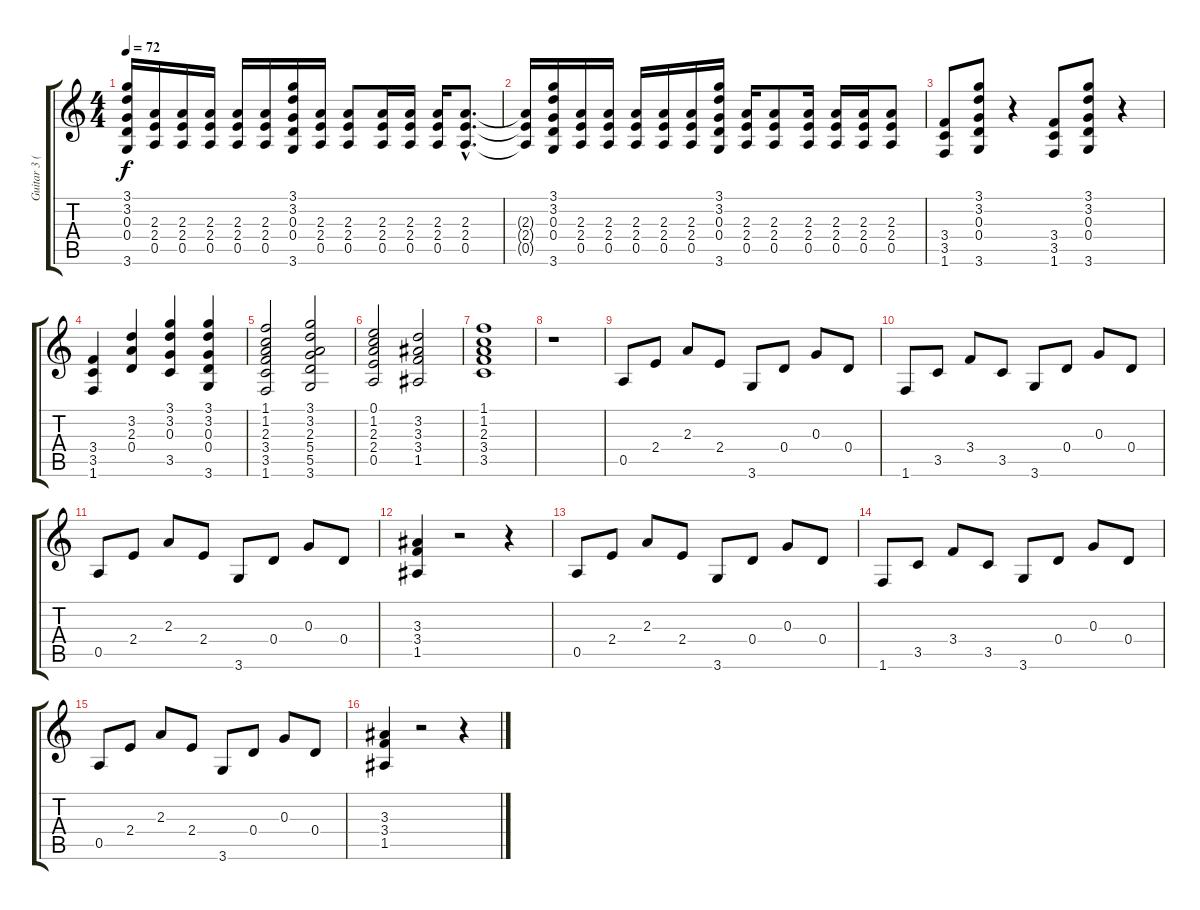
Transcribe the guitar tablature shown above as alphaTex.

\track ("Guitar 3 (Disto)" "Guitar 3 (") {instrument distortionguitar}
\staff {score tabs}
\tuning (E4 B3 G3 D3 A2 E2) {hide}
\ts (4 4)
\tempo 72
\clef g2
\ks c
(3.1 3.2 0.3 0.4 3.6).16{dy f} (2.3 2.4 0.5).16 (2.3 2.4 0.5).16 (2.3 2.4 0.5).16 (2.3 2.4 0.5).16 (2.3 2.4 0.5).16 (3.1 3.2 0.3 0.4 3.6).16 (2.3 2.4 0.5).16 (2.3 2.4 0.5).8 (2.3 2.4 0.5).16 (2.3 2.4 0.5).16 (2.3 2.4 0.5).16 (2.3{hac} 2.4{hac} 0.5{hac}).8{d} |
(2.3{t} 2.4{t} 0.5{t}).16 (3.1 3.2 0.3 0.4 3.6).16 (2.3 2.4 0.5).16 (2.3 2.4 0.5).16 (2.3 2.4 0.5).16 (2.3 2.4 0.5).16 (2.3 2.4 0.5).16 (3.1 3.2 0.3 0.4 3.6).16 (2.3 2.4 0.5).16 (2.3 2.4 0.5).8 (2.3 2.4 0.5).16 (2.3 2.4 0.5).16 (2.3 2.4 0.5).16 (2.3 2.4 0.5).8 |
(3.4 3.5 1.6).8 (3.1 3.2 0.3 0.4 3.6).8 r.4 (3.4 3.5 1.6).8 (3.1 3.2 0.3 0.4 3.6).8 r.4 |
(3.4 3.5 1.6).4 (3.2 2.3 0.4).4 (3.1 3.2 0.3 3.5).4 (3.1 3.2 0.3 0.4 3.6).4 |
(1.1 1.2 2.3 3.4 3.5 1.6).2 (3.1 3.2 2.3 5.4 5.5 3.6).2 |
(0.1 1.2 2.3 2.4 0.5).2 (3.2 3.3 3.4 1.5).2 |
(1.1 1.2 2.3 3.4 3.5).1 |
r.1 |
0.5.8 2.4.8 2.3.8 2.4.8 3.6.8 0.4.8 0.3.8 0.4.8 |
1.6.8 3.5.8 3.4.8 3.5.8 3.6.8 0.4.8 0.3.8 0.4.8 |
0.5.8 2.4.8 2.3.8 2.4.8 3.6.8 0.4.8 0.3.8 0.4.8 |
(3.3 3.4 1.5).4 r.2 r.4 |
0.5.8 2.4.8 2.3.8 2.4.8 3.6.8 0.4.8 0.3.8 0.4.8 |
1.6.8 3.5.8 3.4.8 3.5.8 3.6.8 0.4.8 0.3.8 0.4.8 |
0.5.8 2.4.8 2.3.8 2.4.8 3.6.8 0.4.8 0.3.8 0.4.8 |
(3.3 3.4 1.5).4 r.2 r.4
